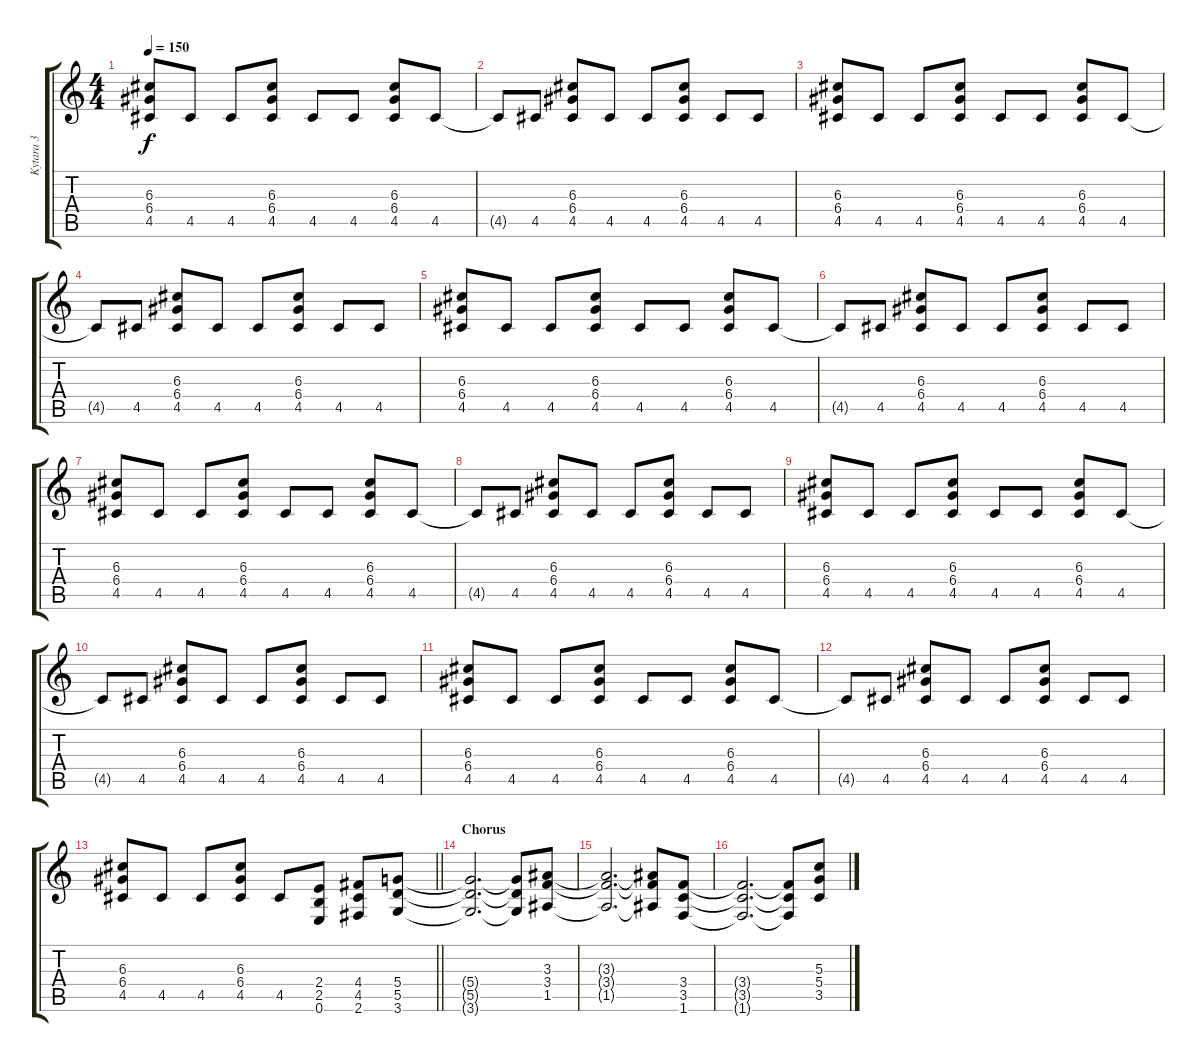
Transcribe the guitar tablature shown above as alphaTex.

\track ("Kytara 3" "Kytara 3") {instrument distortionguitar}
\staff {score tabs}
\tuning (E4 B3 G3 D3 A2 E2) {hide}
\ts (4 4)
\tempo 150
\clef g2
\ks c
(6.3 6.4 4.5).8{dy f} 4.5.8 4.5.8 (6.3 6.4 4.5).8 4.5.8 4.5.8 (6.3 6.4 4.5).8 4.5.8 |
4.5{t}.8 4.5.8 (6.3 6.4 4.5).8 4.5.8 4.5.8 (6.3 6.4 4.5).8 4.5.8 4.5.8 |
(6.3 6.4 4.5).8 4.5.8 4.5.8 (6.3 6.4 4.5).8 4.5.8 4.5.8 (6.3 6.4 4.5).8 4.5.8 |
4.5{t}.8 4.5.8 (6.3 6.4 4.5).8 4.5.8 4.5.8 (6.3 6.4 4.5).8 4.5.8 4.5.8 |
(6.3 6.4 4.5).8 4.5.8 4.5.8 (6.3 6.4 4.5).8 4.5.8 4.5.8 (6.3 6.4 4.5).8 4.5.8 |
4.5{t}.8 4.5.8 (6.3 6.4 4.5).8 4.5.8 4.5.8 (6.3 6.4 4.5).8 4.5.8 4.5.8 |
(6.3 6.4 4.5).8 4.5.8 4.5.8 (6.3 6.4 4.5).8 4.5.8 4.5.8 (6.3 6.4 4.5).8 4.5.8 |
4.5{t}.8 4.5.8 (6.3 6.4 4.5).8 4.5.8 4.5.8 (6.3 6.4 4.5).8 4.5.8 4.5.8 |
(6.3 6.4 4.5).8 4.5.8 4.5.8 (6.3 6.4 4.5).8 4.5.8 4.5.8 (6.3 6.4 4.5).8 4.5.8 |
4.5{t}.8 4.5.8 (6.3 6.4 4.5).8 4.5.8 4.5.8 (6.3 6.4 4.5).8 4.5.8 4.5.8 |
(6.3 6.4 4.5).8 4.5.8 4.5.8 (6.3 6.4 4.5).8 4.5.8 4.5.8 (6.3 6.4 4.5).8 4.5.8 |
4.5{t}.8 4.5.8 (6.3 6.4 4.5).8 4.5.8 4.5.8 (6.3 6.4 4.5).8 4.5.8 4.5.8 |
\barLineRight lightlight
(6.3 6.4 4.5).8 4.5.8 4.5.8 (6.3 6.4 4.5).8 4.5.8 (2.4 2.5 0.6).8 (4.4 4.5 2.6).8 (5.4 5.5 3.6).8 |
\section ("" "Chorus")
(5.4{t} 5.5{t} 3.6{t}).2{d} (5.4{t} 5.5{t} 3.6{t}).8 (3.3 3.4 1.5).8 |
(3.3{t} 3.4{t} 1.5{t}).2{d} (3.3{t} 3.4{t} 1.5{t}).8 (3.4 3.5 1.6).8 |
(3.4{t} 3.5{t} 1.6{t}).2{d} (3.4{t} 3.5{t} 1.6{t}).8 (5.3 5.4 3.5).8
